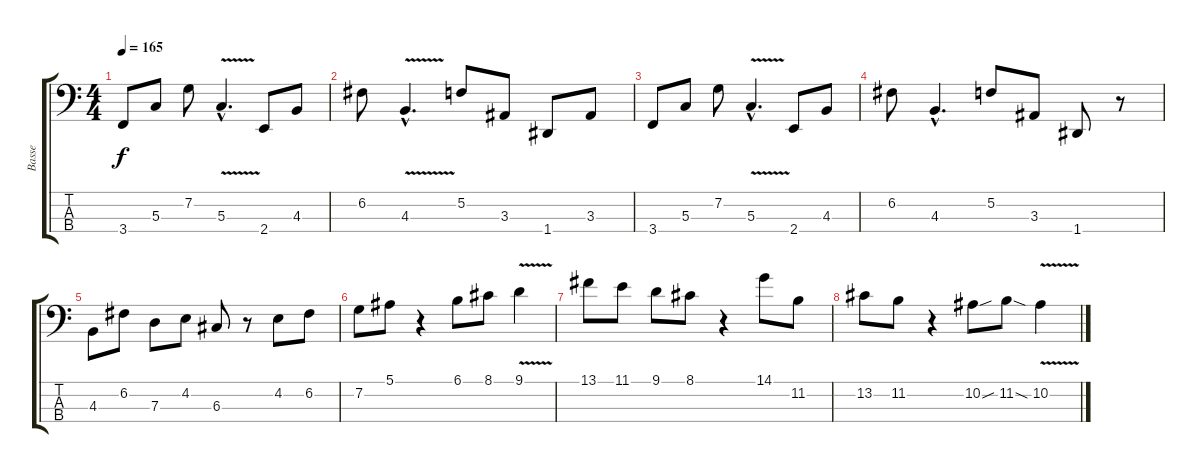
\track ("Basse" "Basse") {instrument electricbasspick}
\staff {score tabs}
\tuning (F2 C2 G1 D1) {hide}
\ts (4 4)
\tempo 165
\clef f4
\ks c
3.4.8{dy f} 5.3.8 7.2.8 5.3{v hac}.4{d} 2.4.8 4.3.8 |
6.2.8 4.3{v hac}.4{d} 5.2.8 3.3.8 1.4.8 3.3.8 |
3.4.8 5.3.8 7.2.8 5.3{v hac}.4{d} 2.4.8 4.3.8 |
6.2.8 4.3{hac}.4{d} 5.2.8 3.3.8 1.4.8 r.8 |
4.3.8 6.2.8 7.3.8 4.2.8 6.3.8 r.8 4.2.8 6.2.8 |
7.2.8 5.1.8 r.4 6.1.8 8.1.8 9.1{v}.4 |
13.1.8 11.1.8 9.1.8 8.1.8 r.4 14.1.8 11.2.8 |
13.2.8 11.2.8 r.4 10.2{sou}.8 11.2{sod}.8 10.2{v}.4
